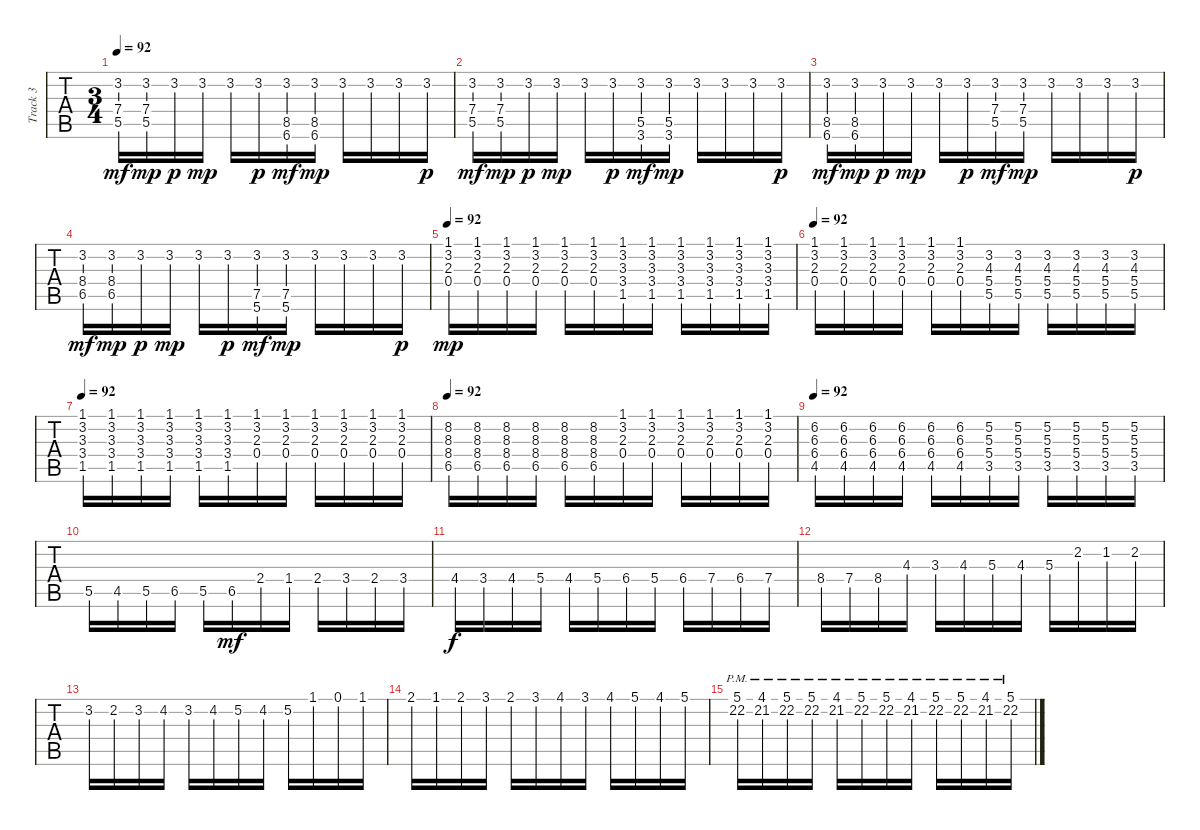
\track ("Track 3" "Track 3") {instrument violin}
\staff {tabs}
\tuning (E4 B3 G3 D3 A2 E2) {hide}
\ts (3 4)
\tempo 92
\clef g2
\ks c
(3.2 7.4 5.5).16{dy mf volume 13} (3.2 7.4 5.5).16{dy mp} 3.2.16{dy p} 3.2.16{dy mp} 3.2.16 3.2.16{dy p} (3.2 8.5 6.6).16{dy mf} (3.2 8.5 6.6).16{dy mp} 3.2.16 3.2.16 3.2.16 3.2.16{dy p} |
(3.2 7.4 5.5).16{dy mf volume 13} (3.2 7.4 5.5).16{dy mp} 3.2.16{dy p} 3.2.16{dy mp} 3.2.16 3.2.16{dy p} (3.2 5.5 3.6).16{dy mf} (3.2 5.5 3.6).16{dy mp} 3.2.16 3.2.16 3.2.16 3.2.16{dy p} |
(3.2 8.5 6.6).16{dy mf} (3.2 8.5 6.6).16{dy mp} 3.2.16{dy p} 3.2.16{dy mp} 3.2.16 3.2.16{dy p} (3.2 7.4 5.5).16{dy mf volume 13} (3.2 7.4 5.5).16{dy mp} 3.2.16 3.2.16 3.2.16 3.2.16{dy p} |
(3.2 8.4 6.5).16{dy mf} (3.2 8.4 6.5).16{dy mp} 3.2.16{dy p} 3.2.16{dy mp} 3.2.16 3.2.16{dy p} (3.2 7.5 5.6).16{dy mf} (3.2 7.5 5.6).16{dy mp} 3.2.16 3.2.16 3.2.16 3.2.16{dy p} |
\tempo 92
(1.1 3.2 2.3 0.4).16{dy mp volume 10 instrument tremolostrings} (1.1 3.2 2.3 0.4).16 (1.1 3.2 2.3 0.4).16 (1.1 3.2 2.3 0.4).16 (1.1 3.2 2.3 0.4).16 (1.1 3.2 2.3 0.4).16 (1.1 3.2 3.3 3.4 1.5).16 (1.1 3.2 3.3 3.4 1.5).16 (1.1 3.2 3.3 3.4 1.5).16 (1.1 3.2 3.3 3.4 1.5).16 (1.1 3.2 3.3 3.4 1.5).16 (1.1 3.2 3.3 3.4 1.5).16 |
\tempo 92
(1.1 3.2 2.3 0.4).16{volume 10 instrument tremolostrings} (1.1 3.2 2.3 0.4).16 (1.1 3.2 2.3 0.4).16 (1.1 3.2 2.3 0.4).16 (1.1 3.2 2.3 0.4).16 (1.1 3.2 2.3 0.4).16 (3.2 4.3 5.4 5.5).16 (3.2 4.3 5.4 5.5).16 (3.2 4.3 5.4 5.5).16 (3.2 4.3 5.4 5.5).16 (3.2 4.3 5.4 5.5).16 (3.2 4.3 5.4 5.5).16 |
\tempo 92
(1.1 3.2 3.3 3.4 1.5).16{volume 10 instrument tremolostrings} (1.1 3.2 3.3 3.4 1.5).16 (1.1 3.2 3.3 3.4 1.5).16 (1.1 3.2 3.3 3.4 1.5).16 (1.1 3.2 3.3 3.4 1.5).16 (1.1 3.2 3.3 3.4 1.5).16 (1.1 3.2 2.3 0.4).16 (1.1 3.2 2.3 0.4).16 (1.1 3.2 2.3 0.4).16 (1.1 3.2 2.3 0.4).16 (1.1 3.2 2.3 0.4).16 (1.1 3.2 2.3 0.4).16 |
\tempo 92
(8.2 8.3 8.4 6.5).16{volume 10 instrument tremolostrings} (8.2 8.3 8.4 6.5).16 (8.2 8.3 8.4 6.5).16 (8.2 8.3 8.4 6.5).16 (8.2 8.3 8.4 6.5).16 (8.2 8.3 8.4 6.5).16 (1.1 3.2 2.3 0.4).16{volume 10 instrument tremolostrings} (1.1 3.2 2.3 0.4).16 (1.1 3.2 2.3 0.4).16 (1.1 3.2 2.3 0.4).16 (1.1 3.2 2.3 0.4).16 (1.1 3.2 2.3 0.4).16 |
\tempo 92
(6.2 6.3 6.4 4.5).16{volume 10 instrument tremolostrings} (6.2 6.3 6.4 4.5).16 (6.2 6.3 6.4 4.5).16 (6.2 6.3 6.4 4.5).16 (6.2 6.3 6.4 4.5).16 (6.2 6.3 6.4 4.5).16 (5.2 5.3 5.4 3.5).16{volume 10 instrument tremolostrings} (5.2 5.3 5.4 3.5).16 (5.2 5.3 5.4 3.5).16 (5.2 5.3 5.4 3.5).16 (5.2 5.3 5.4 3.5).16 (5.2 5.3 5.4 3.5).16 |
5.5{st}.16{instrument violin} 4.5{st}.16 5.5{st}.16 6.5{st}.16 5.5{st}.16 6.5{st}.16{dy mf} 2.4{st}.16 1.4{st}.16 2.4{st}.16 3.4{st}.16 2.4{st}.16 3.4{st}.16 |
4.4{st}.16{dy f} 3.4{st}.16 4.4{st}.16 5.4{st}.16 4.4{st}.16 5.4{st}.16 6.4{st}.16 5.4{st}.16 6.4{st}.16 7.4{st}.16 6.4{st}.16 7.4{st}.16 |
8.4{st}.16 7.4{st}.16 8.4{st}.16 4.3{st}.16 3.3{st}.16 4.3{st}.16 5.3{st}.16 4.3{st}.16 5.3{st}.16 2.2{st}.16 1.2{st}.16 2.2{st}.16 |
3.2{st}.16 2.2{st}.16 3.2{st}.16 4.2{st}.16 3.2{st}.16 4.2{st}.16 5.2{st}.16 4.2{st}.16 5.2{st}.16 1.1{st}.16 0.1{st}.16 1.1{st}.16 |
2.1{st}.16 1.1{st}.16 2.1{st}.16 3.1{st}.16 2.1{st}.16 3.1{st}.16 4.1{st}.16 3.1{st}.16 4.1{st}.16 5.1{st}.16 4.1{st}.16 5.1{st}.16 |
(5.1{pm} 22.2{pm}).16 (4.1{pm} 21.2{pm}).16 (5.1{pm} 22.2{pm}).16 (5.1{pm} 22.2{pm}).16 (4.1{pm} 21.2{pm}).16 (5.1{pm} 22.2{pm}).16 (5.1{pm} 22.2{pm}).16 (4.1{pm} 21.2{pm}).16 (5.1{pm} 22.2{pm}).16 (5.1{pm} 22.2{pm}).16 (4.1{pm} 21.2{pm}).16 (5.1{pm} 22.2{pm}).16
